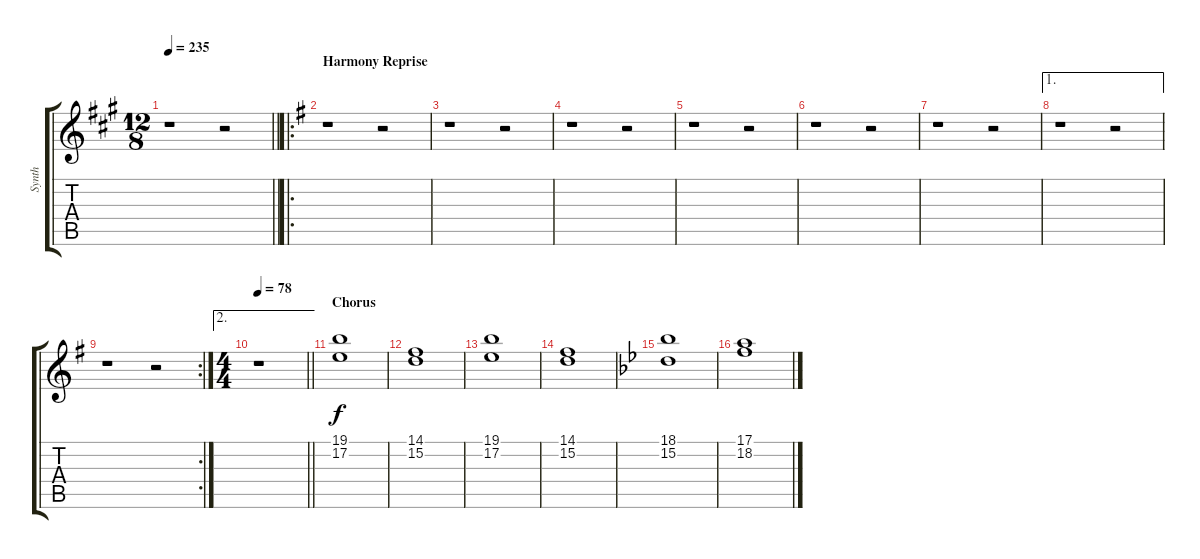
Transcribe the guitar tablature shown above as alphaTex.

\track ("Synth" "Synth") {instrument pad2warm}
\staff {score tabs}
\tuning (E4 B3 G3 D3 A2 E2) {hide}
\ts (12 8)
\tempo 235
\clef g2
\barLineRight lightlight
\ks f#minor
r.1{dy f} r.2 |
\ro
\section ("" "Harmony Reprise")
\ks eminor
r.1 r.2 |
r.1 r.2 |
r.1 r.2 |
r.1 r.2 |
r.1 r.2 |
r.1 r.2 |
\ae 1
r.1 r.2 |
\rc 2
r.1 r.2 |
\ae 2
\ts (4 4)
\tempo 78
\barLineRight lightlight
r.1 |
\section ("" "Chorus")
(19.1 17.2).1 |
(14.1 15.2).1 |
(19.1 17.2).1 |
(14.1 15.2).1 |
\ks gminor
(18.1 15.2).1 |
(17.1 18.2).1
